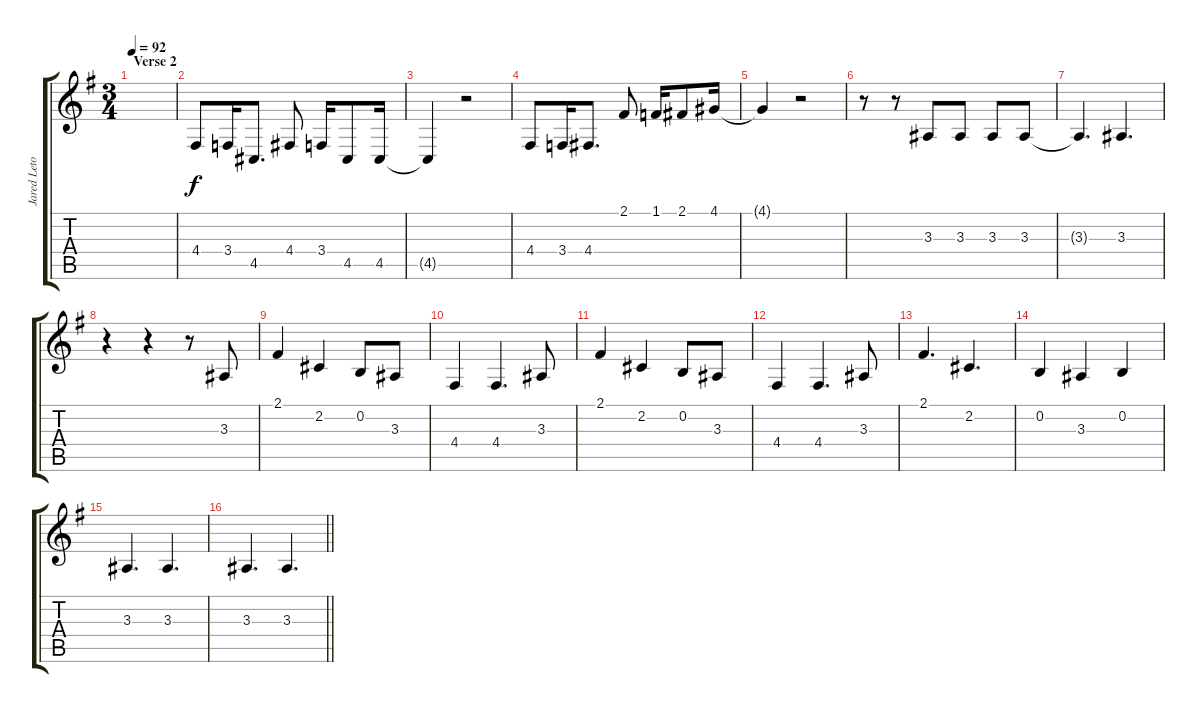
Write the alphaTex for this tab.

\track ("Jared Leto (Vocals)" "Jared Leto") {instrument oboe}
\staff {score tabs}
\tuning (E4 B3 G3 D3 A2 E2) {hide}
\ts (3 4)
\section ("" "Verse 2")
\tempo 92
\clef g2
\ks g
|
4.4.8 3.4.16 4.5.8{d} 4.4.8 3.4.16 4.5.8 4.5.16 |
4.5{t}.4 r.2 |
4.4.8 3.4.16 4.4.8{d} 2.1.8 1.1.16 2.1.8 4.1.16 |
4.1{t}.4 r.2 |
r.8 r.8 3.3.8 3.3.8 3.3.8 3.3.8 |
3.3{t}.4{d} 3.3.4{d volume 12} |
r.4 r.4 r.8 3.3.8{volume 16} |
2.1.4 2.2.4 0.2.8 3.3.8 |
4.4.4 4.4.4{d} 3.3.8 |
2.1.4 2.2.4 0.2.8 3.3.8 |
4.4.4 4.4.4{d} 3.3.8 |
2.1.4{d} 2.2.4{d} |
0.2.4 3.3.4 0.2.4 |
3.3.4{d} 3.3.4{d} |
\barLineRight lightlight
3.3.4{d} 3.3.4{d}
